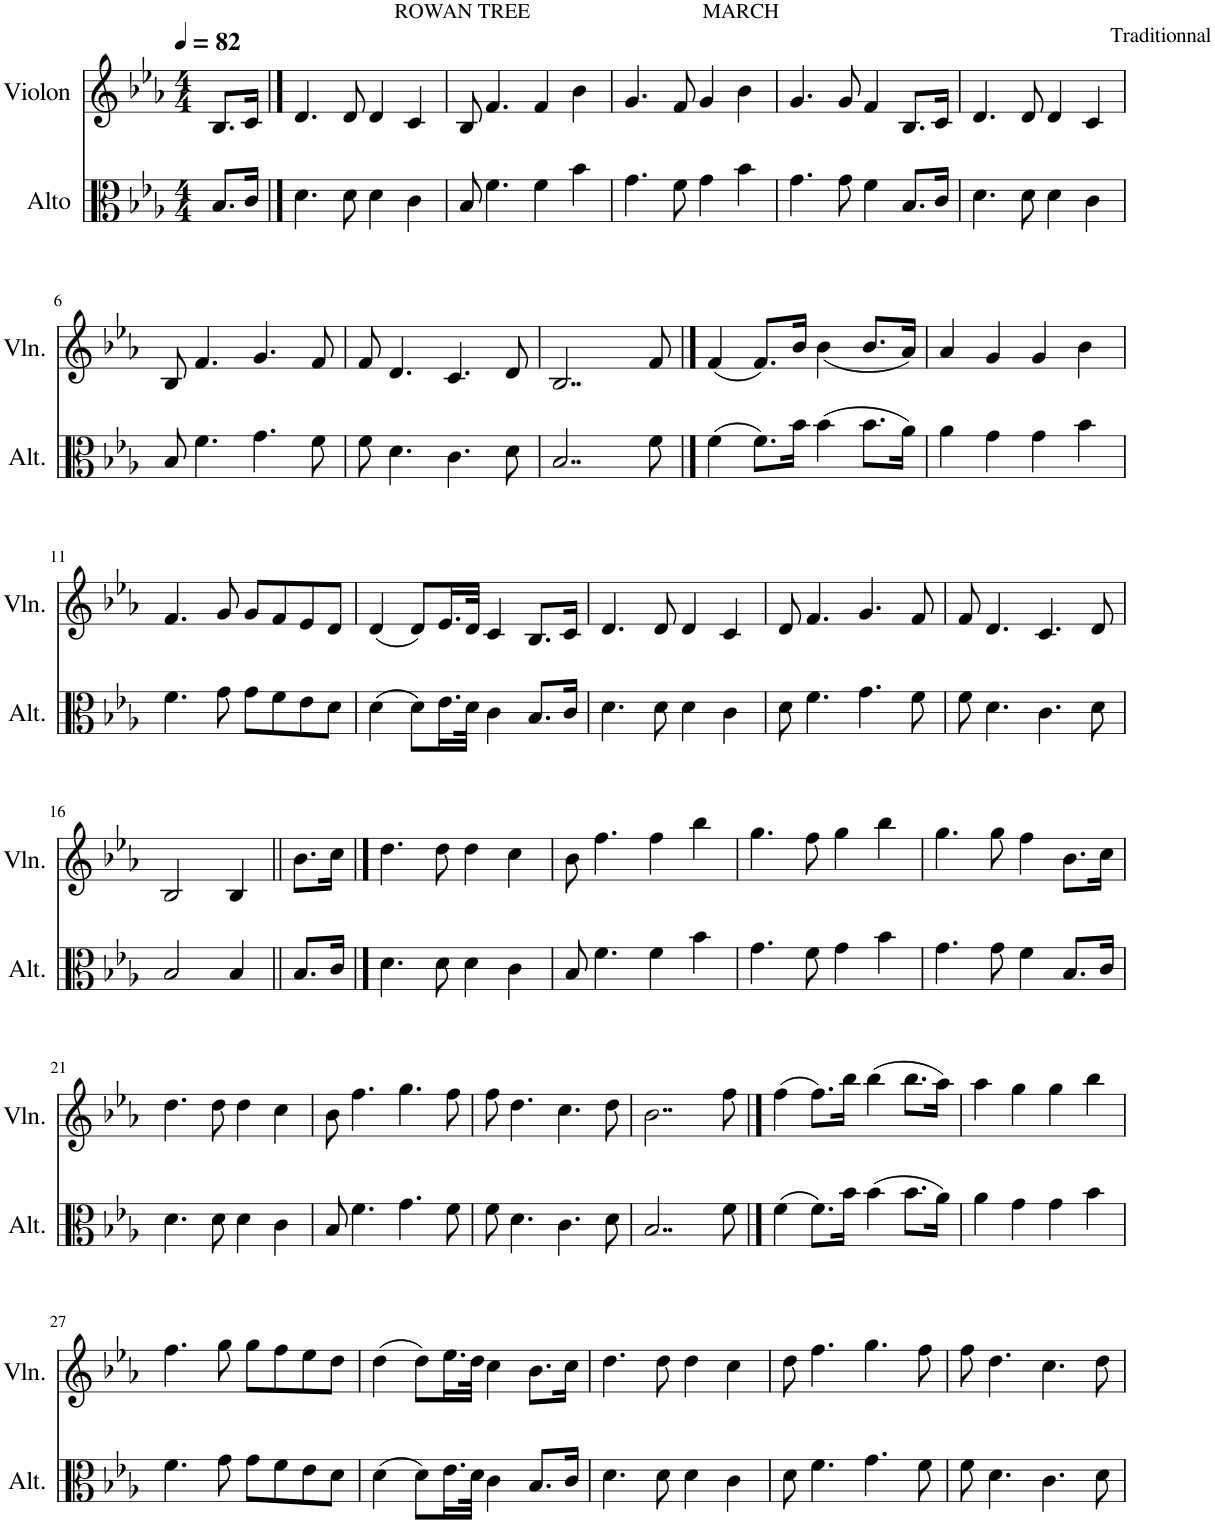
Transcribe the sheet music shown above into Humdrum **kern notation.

**kern	**kern
*part2	*part1
*staff2	*staff1
*I"Alto	*I"Violon
*I'Alt.	*I'Vln.
*clefC3	*clefG2
*k[b-e-a-]	*k[b-e-a-]
*M4/4	*M4/4
*MM82	*MM82
=	=
8.B-/L	8.B-/L
16c/Jk	16c/Jk
==1	==1
4.d\	4.d/
8d\	8d/
4d\	4d/
4c\	4c/
=2	=2
!	!LO:TX:a:t=ROWAN TREE
8B-/	8B-/
4.f\	4.f/
4f\	4f/
4b-\	4b-\
=3	=3
4.g\	4.g/
8f\	8f/
4g\	4g/
4b-\	4b-\
=4	=4
!	!LO:TX:a:t=MARCH
4.g\	4.g/
8g\	8g/
4f\	4f/
8.B-/L	8.B-/L
16c/Jk	16c/Jk
=5	=5
!	!LO:TX:a:t=Traditionnal
4.d\	4.d/
8d\	8d/
4d\	4d/
4c\	4c/
!!LO:LB:g=z
=6	=6
8B-/	8B-/
4.f\	4.f/
4.g\	4.g/
8f\	8f/
=7	=7
8f\	8f/
4.d\	4.d/
4.c\	4.c/
8d\	8d/
=8	=8
2..B-/	2..B-/
8f\	8f/
==9	==9
(4f\	(4f/
8.f\L)	8.f/L)
16b-\Jk	16b-/Jk
(4b-\	(<4b-\
8.b-\L	8.b-/L
16a-\Jk)	16a-/Jk)
=10	=10
4a-\	4a-/
4g\	4g/
4g\	4g/
4b-\	4b-\
!!LO:LB:g=z
=11	=11
4.f\	4.f/
8g\	8g/
8g\L	8g/L
8f\	8f/
8e-\	8e-/
8d\J	8d/J
=12	=12
(4d\	(4d/
8d\L)	8d/L)
16.e-\L	16.e-/L
32d\JJk	32d/JJk
4c\	4c/
8.B-/L	8.B-/L
16c/Jk	16c/Jk
=13	=13
4.d\	4.d/
8d\	8d/
4d\	4d/
4c\	4c/
=14	=14
8d\	8d/
4.f\	4.f/
4.g\	4.g/
8f\	8f/
=15	=15
8f\	8f/
4.d\	4.d/
4.c\	4.c/
8d\	8d/
!!LO:LB:g=z
=16	=16
2B-/	2B-/
4B-/	4B-/
8.B-/L	8.b-\L
16c/Jk	16cc\Jk
==17	==17
4.d\	4.dd\
8d\	8dd\
4d\	4dd\
4c\	4cc\
=18	=18
8B-/	8b-\
4.f\	4.ff\
4f\	4ff\
4b-\	4bb-\
=19	=19
4.g\	4.gg\
8f\	8ff\
4g\	4gg\
4b-\	4bb-\
=20	=20
4.g\	4.gg\
8g\	8gg\
4f\	4ff\
8.B-/L	8.b-\L
16c/Jk	16cc\Jk
!!LO:LB:g=z
=21	=21
4.d\	4.dd\
8d\	8dd\
4d\	4dd\
4c\	4cc\
=22	=22
8B-/	8b-\
4.f\	4.ff\
4.g\	4.gg\
8f\	8ff\
=23	=23
8f\	8ff\
4.d\	4.dd\
4.c\	4.cc\
8d\	8dd\
=24	=24
2..B-/	2..b-\
8f\	8ff\
==25	==25
(4f\	(4ff\
8.f\L)	8.ff\L)
16b-\Jk	16bb-\Jk
(4b-\	(4bb-\
8.b-\L	8.bb-\L
16a-\Jk)	16aa-\Jk)
=26	=26
4a-\	4aa-\
4g\	4gg\
4g\	4gg\
4b-\	4bb-\
!!LO:LB:g=z
=27	=27
4.f\	4.ff\
8g\	8gg\
8g\L	8gg\L
8f\	8ff\
8e-\	8ee-\
8d\J	8dd\J
=28	=28
(4d\	(4dd\
8d\L)	8dd\L)
16.e-\L	16.ee-\L
32d\JJk	32dd\JJk
4c\	4cc\
8.B-/L	8.b-\L
16c/Jk	16cc\Jk
=29	=29
4.d\	4.dd\
8d\	8dd\
4d\	4dd\
4c\	4cc\
=30	=30
8d\	8dd\
4.f\	4.ff\
4.g\	4.gg\
8f\	8ff\
=31	=31
8f\	8ff\
4.d\	4.dd\
4.c\	4.cc\
8d\	8dd\
=	=
*-	*-
